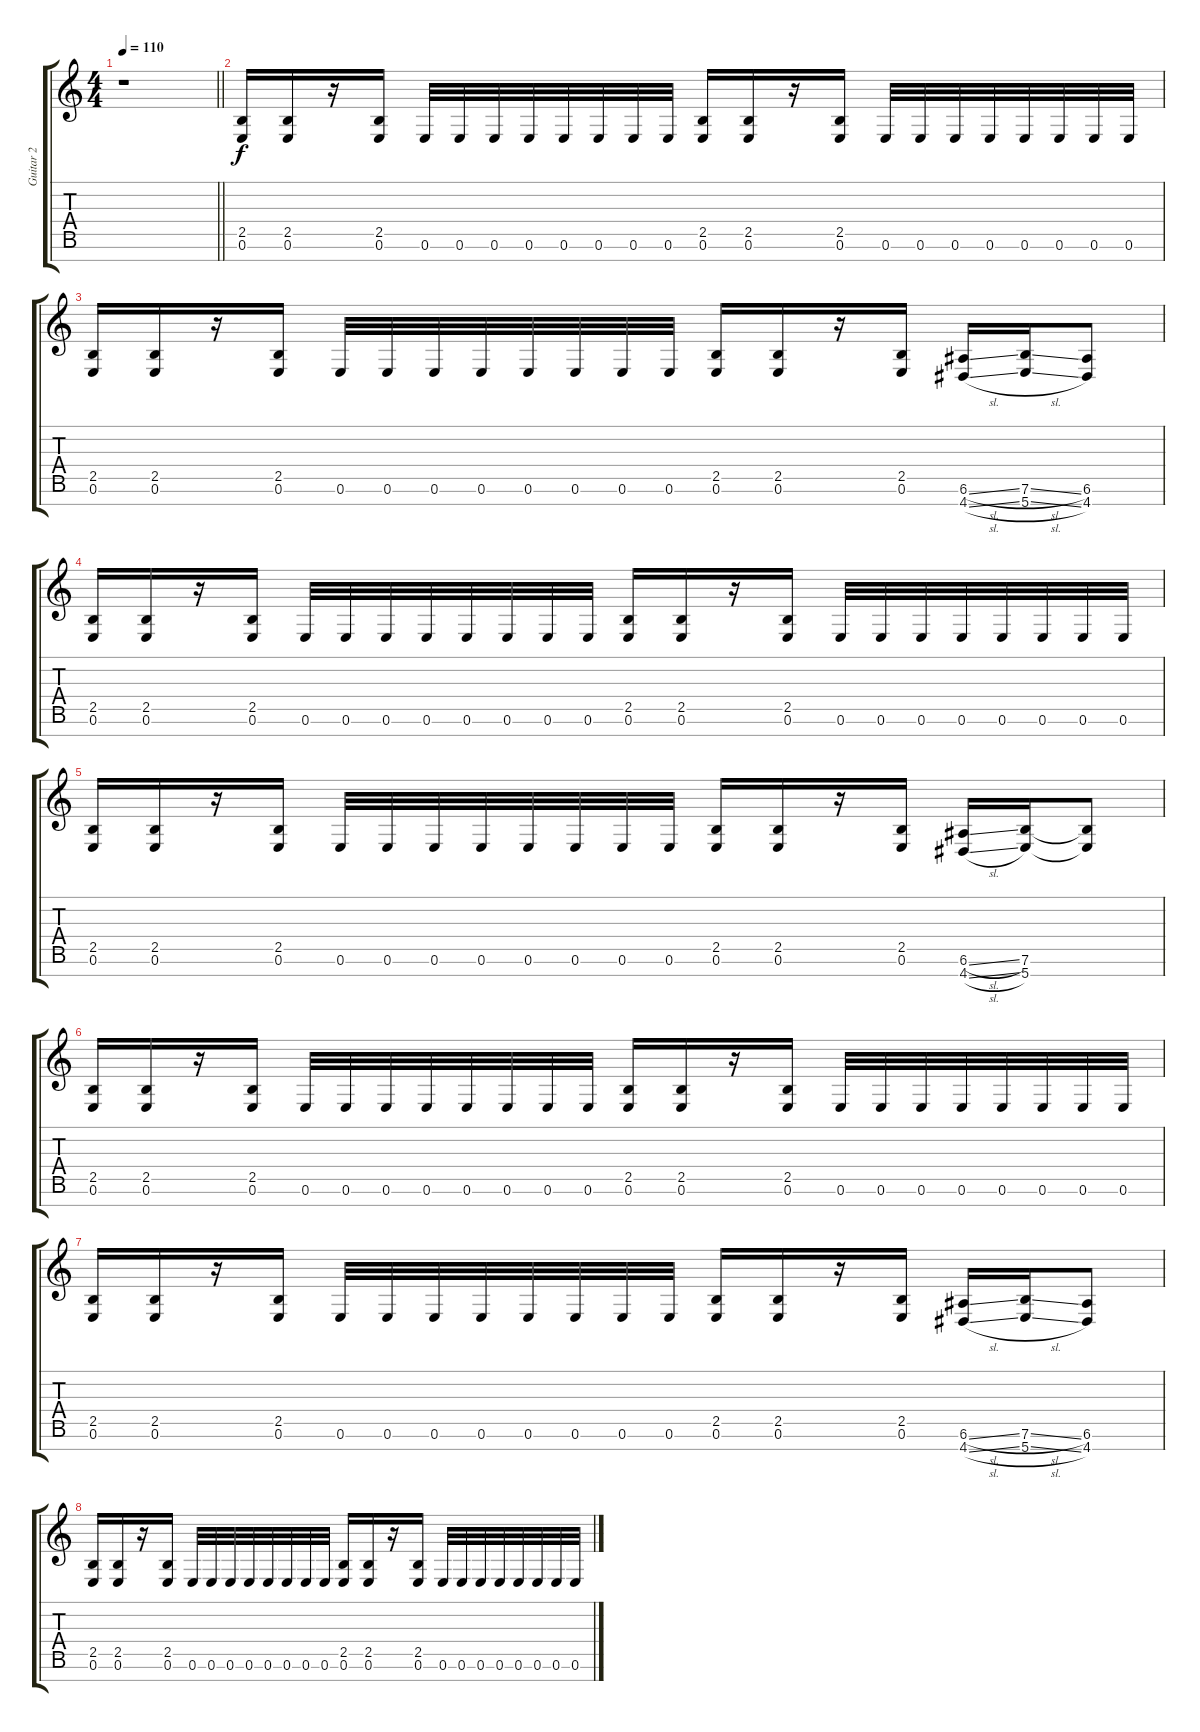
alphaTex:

\track ("Guitar 2" "Guitar 2") {instrument overdrivenguitar}
\staff {score tabs}
\tuning (E4 B3 G3 D3 A2 E2 B1) {hide}
\ts (4 4)
\tempo 110
\clef g2
\barLineRight lightlight
\ks c
r.1{dy f} |
(2.5 0.6).16 (2.5 0.6).16 r.16 (2.5 0.6).16 0.6.32 0.6.32 0.6.32 0.6.32 0.6.32 0.6.32 0.6.32 0.6.32 (2.5 0.6).16 (2.5 0.6).16 r.16 (2.5 0.6).16 0.6.32 0.6.32 0.6.32 0.6.32 0.6.32 0.6.32 0.6.32 0.6.32 |
(2.5 0.6).16 (2.5 0.6).16 r.16 (2.5 0.6).16 0.6.32 0.6.32 0.6.32 0.6.32 0.6.32 0.6.32 0.6.32 0.6.32 (2.5 0.6).16 (2.5 0.6).16 r.16 (2.5 0.6).16 (6.6{sl} 4.7{sl}).16 (7.6{sl} 5.7{sl}).16 (6.6 4.7).8 |
(2.5 0.6).16 (2.5 0.6).16 r.16 (2.5 0.6).16 0.6.32 0.6.32 0.6.32 0.6.32 0.6.32 0.6.32 0.6.32 0.6.32 (2.5 0.6).16 (2.5 0.6).16 r.16 (2.5 0.6).16 0.6.32 0.6.32 0.6.32 0.6.32 0.6.32 0.6.32 0.6.32 0.6.32 |
(2.5 0.6).16 (2.5 0.6).16 r.16 (2.5 0.6).16 0.6.32 0.6.32 0.6.32 0.6.32 0.6.32 0.6.32 0.6.32 0.6.32 (2.5 0.6).16 (2.5 0.6).16 r.16 (2.5 0.6).16 (6.6{sl} 4.7{sl}).16 (7.6 5.7).16 (7.6{t} 5.7{t}).8 |
(2.5 0.6).16 (2.5 0.6).16 r.16 (2.5 0.6).16 0.6.32 0.6.32 0.6.32 0.6.32 0.6.32 0.6.32 0.6.32 0.6.32 (2.5 0.6).16 (2.5 0.6).16 r.16 (2.5 0.6).16 0.6.32 0.6.32 0.6.32 0.6.32 0.6.32 0.6.32 0.6.32 0.6.32 |
(2.5 0.6).16 (2.5 0.6).16 r.16 (2.5 0.6).16 0.6.32 0.6.32 0.6.32 0.6.32 0.6.32 0.6.32 0.6.32 0.6.32 (2.5 0.6).16 (2.5 0.6).16 r.16 (2.5 0.6).16 (6.6{sl} 4.7{sl}).16 (7.6{sl} 5.7{sl}).16 (6.6 4.7).8 |
(2.5 0.6).16 (2.5 0.6).16 r.16 (2.5 0.6).16 0.6.32 0.6.32 0.6.32 0.6.32 0.6.32 0.6.32 0.6.32 0.6.32 (2.5 0.6).16 (2.5 0.6).16 r.16 (2.5 0.6).16 0.6.32 0.6.32 0.6.32 0.6.32 0.6.32 0.6.32 0.6.32 0.6.32
